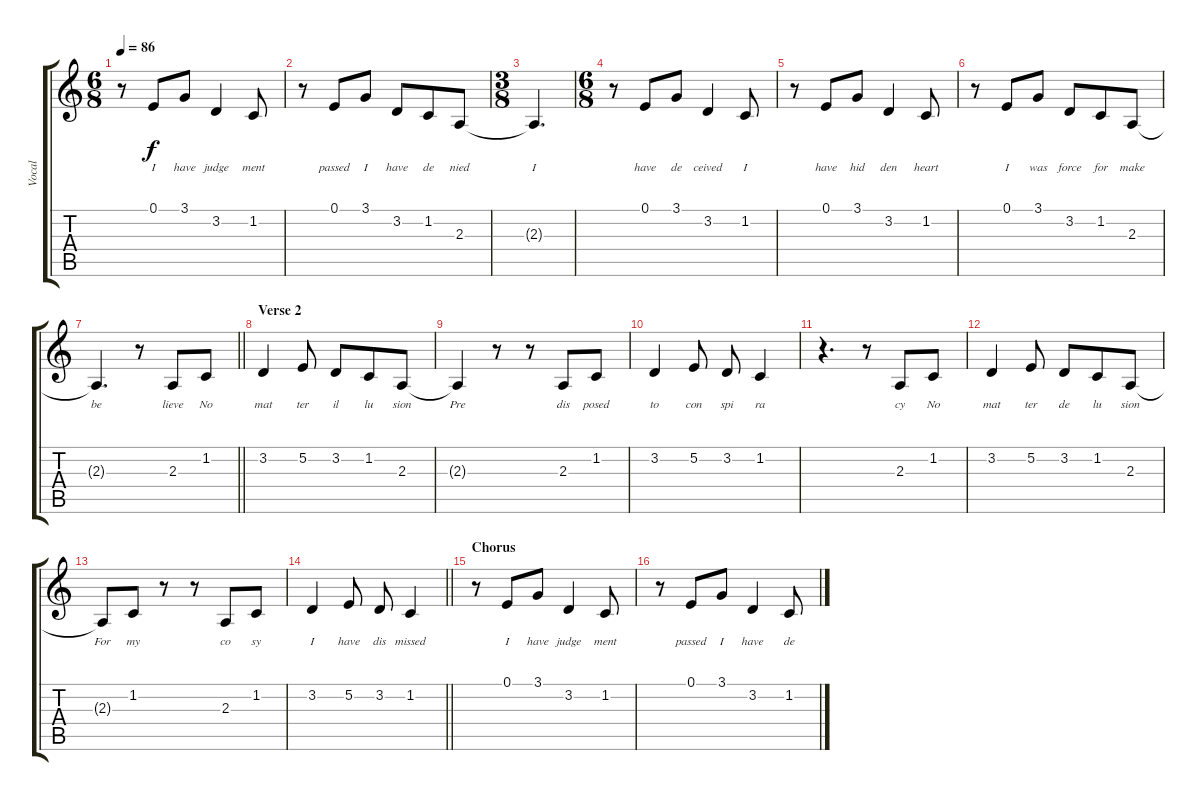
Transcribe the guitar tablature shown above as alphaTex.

\track ("Vocal" "Vocal") {instrument acousticgrandpiano}
\staff {score tabs}
\tuning (E4 B3 G3 D3 A2 E2) {hide}
\ts (6 8)
\tempo 86
\clef g2
\ks c
r.8{dy f} 0.1.8{lyrics (0 "I") lyrics (1 "") lyrics (2 "") lyrics (3 "") lyrics (4 "")} 3.1.8{lyrics (0 "have") lyrics (1 "") lyrics (2 "") lyrics (3 "") lyrics (4 "")} 3.2.4{lyrics (0 "judge") lyrics (1 "") lyrics (2 "") lyrics (3 "") lyrics (4 "")} 1.2.8{lyrics (0 "ment") lyrics (1 "") lyrics (2 "") lyrics (3 "") lyrics (4 "")} |
r.8 0.1.8{lyrics (0 "passed") lyrics (1 "") lyrics (2 "") lyrics (3 "") lyrics (4 "")} 3.1.8{lyrics (0 "I") lyrics (1 "") lyrics (2 "") lyrics (3 "") lyrics (4 "")} 3.2.8{lyrics (0 "have") lyrics (1 "") lyrics (2 "") lyrics (3 "") lyrics (4 "")} 1.2.8{lyrics (0 "de") lyrics (1 "") lyrics (2 "") lyrics (3 "") lyrics (4 "")} 2.3.8{lyrics (0 "nied") lyrics (1 "") lyrics (2 "") lyrics (3 "") lyrics (4 "")} |
\ts (3 8)
2.3{t}.4{d lyrics (0 "I") lyrics (1 "") lyrics (2 "") lyrics (3 "") lyrics (4 "")} |
\ts (6 8)
r.8 0.1.8{lyrics (0 "have") lyrics (1 "") lyrics (2 "") lyrics (3 "") lyrics (4 "")} 3.1.8{lyrics (0 "de") lyrics (1 "") lyrics (2 "") lyrics (3 "") lyrics (4 "")} 3.2.4{lyrics (0 "ceived") lyrics (1 "") lyrics (2 "") lyrics (3 "") lyrics (4 "")} 1.2.8{lyrics (0 "I") lyrics (1 "") lyrics (2 "") lyrics (3 "") lyrics (4 "")} |
r.8 0.1.8{lyrics (0 "have") lyrics (1 "") lyrics (2 "") lyrics (3 "") lyrics (4 "")} 3.1.8{lyrics (0 "hid") lyrics (1 "") lyrics (2 "") lyrics (3 "") lyrics (4 "")} 3.2.4{lyrics (0 "den") lyrics (1 "") lyrics (2 "") lyrics (3 "") lyrics (4 "")} 1.2.8{lyrics (0 "heart") lyrics (1 "") lyrics (2 "") lyrics (3 "") lyrics (4 "")} |
r.8 0.1.8{lyrics (0 "I") lyrics (1 "") lyrics (2 "") lyrics (3 "") lyrics (4 "")} 3.1.8{lyrics (0 "was") lyrics (1 "") lyrics (2 "") lyrics (3 "") lyrics (4 "")} 3.2.8{lyrics (0 "force") lyrics (1 "") lyrics (2 "") lyrics (3 "") lyrics (4 "")} 1.2.8{lyrics (0 "for") lyrics (1 "") lyrics (2 "") lyrics (3 "") lyrics (4 "")} 2.3.8{lyrics (0 "make") lyrics (1 "") lyrics (2 "") lyrics (3 "") lyrics (4 "")} |
\barLineRight lightlight
2.3{t}.4{d lyrics (0 "be") lyrics (1 "") lyrics (2 "") lyrics (3 "") lyrics (4 "")} r.8 2.3.8{lyrics (0 "lieve") lyrics (1 "") lyrics (2 "") lyrics (3 "") lyrics (4 "")} 1.2.8{lyrics (0 "No") lyrics (1 "") lyrics (2 "") lyrics (3 "") lyrics (4 "")} |
\section ("" "Verse 2")
3.2.4{lyrics (0 "mat") lyrics (1 "") lyrics (2 "") lyrics (3 "") lyrics (4 "")} 5.2.8{lyrics (0 "ter") lyrics (1 "") lyrics (2 "") lyrics (3 "") lyrics (4 "")} 3.2.8{lyrics (0 "il") lyrics (1 "") lyrics (2 "") lyrics (3 "") lyrics (4 "")} 1.2.8{lyrics (0 "lu") lyrics (1 "") lyrics (2 "") lyrics (3 "") lyrics (4 "")} 2.3.8{lyrics (0 "sion") lyrics (1 "") lyrics (2 "") lyrics (3 "") lyrics (4 "")} |
2.3{t}.4{lyrics (0 "Pre") lyrics (1 "") lyrics (2 "") lyrics (3 "") lyrics (4 "")} r.8 r.8 2.3.8{lyrics (0 "dis") lyrics (1 "") lyrics (2 "") lyrics (3 "") lyrics (4 "")} 1.2.8{lyrics (0 "posed") lyrics (1 "") lyrics (2 "") lyrics (3 "") lyrics (4 "")} |
3.2.4{lyrics (0 "to") lyrics (1 "") lyrics (2 "") lyrics (3 "") lyrics (4 "")} 5.2.8{lyrics (0 "con") lyrics (1 "") lyrics (2 "") lyrics (3 "") lyrics (4 "")} 3.2.8{lyrics (0 "spi") lyrics (1 "") lyrics (2 "") lyrics (3 "") lyrics (4 "")} 1.2.4{lyrics (0 "ra") lyrics (1 "") lyrics (2 "") lyrics (3 "") lyrics (4 "")} |
r.4{d} r.8 2.3.8{lyrics (0 "cy") lyrics (1 "") lyrics (2 "") lyrics (3 "") lyrics (4 "")} 1.2.8{lyrics (0 "No") lyrics (1 "") lyrics (2 "") lyrics (3 "") lyrics (4 "")} |
3.2.4{lyrics (0 "mat") lyrics (1 "") lyrics (2 "") lyrics (3 "") lyrics (4 "")} 5.2.8{lyrics (0 "ter") lyrics (1 "") lyrics (2 "") lyrics (3 "") lyrics (4 "")} 3.2.8{lyrics (0 "de") lyrics (1 "") lyrics (2 "") lyrics (3 "") lyrics (4 "")} 1.2.8{lyrics (0 "lu") lyrics (1 "") lyrics (2 "") lyrics (3 "") lyrics (4 "")} 2.3.8{lyrics (0 "sion") lyrics (1 "") lyrics (2 "") lyrics (3 "") lyrics (4 "")} |
2.3{t}.8{lyrics (0 "For") lyrics (1 "") lyrics (2 "") lyrics (3 "") lyrics (4 "")} 1.2.8{lyrics (0 "my") lyrics (1 "") lyrics (2 "") lyrics (3 "") lyrics (4 "")} r.8 r.8 2.3.8{lyrics (0 "co") lyrics (1 "") lyrics (2 "") lyrics (3 "") lyrics (4 "")} 1.2.8{lyrics (0 "sy") lyrics (1 "") lyrics (2 "") lyrics (3 "") lyrics (4 "")} |
\barLineRight lightlight
3.2.4{lyrics (0 "I") lyrics (1 "") lyrics (2 "") lyrics (3 "") lyrics (4 "")} 5.2.8{lyrics (0 "have") lyrics (1 "") lyrics (2 "") lyrics (3 "") lyrics (4 "")} 3.2.8{lyrics (0 "dis") lyrics (1 "") lyrics (2 "") lyrics (3 "") lyrics (4 "")} 1.2.4{lyrics (0 "missed") lyrics (1 "") lyrics (2 "") lyrics (3 "") lyrics (4 "")} |
\section ("" "Chorus")
r.8 0.1.8{lyrics (0 "I") lyrics (1 "") lyrics (2 "") lyrics (3 "") lyrics (4 "")} 3.1.8{lyrics (0 "have") lyrics (1 "") lyrics (2 "") lyrics (3 "") lyrics (4 "")} 3.2.4{lyrics (0 "judge") lyrics (1 "") lyrics (2 "") lyrics (3 "") lyrics (4 "")} 1.2.8{lyrics (0 "ment") lyrics (1 "") lyrics (2 "") lyrics (3 "") lyrics (4 "")} |
r.8 0.1.8{lyrics (0 "passed") lyrics (1 "") lyrics (2 "") lyrics (3 "") lyrics (4 "")} 3.1.8{lyrics (0 "I") lyrics (1 "") lyrics (2 "") lyrics (3 "") lyrics (4 "")} 3.2.4{lyrics (0 "have") lyrics (1 "") lyrics (2 "") lyrics (3 "") lyrics (4 "")} 1.2.8{lyrics (0 "de") lyrics (1 "") lyrics (2 "") lyrics (3 "") lyrics (4 "")}
